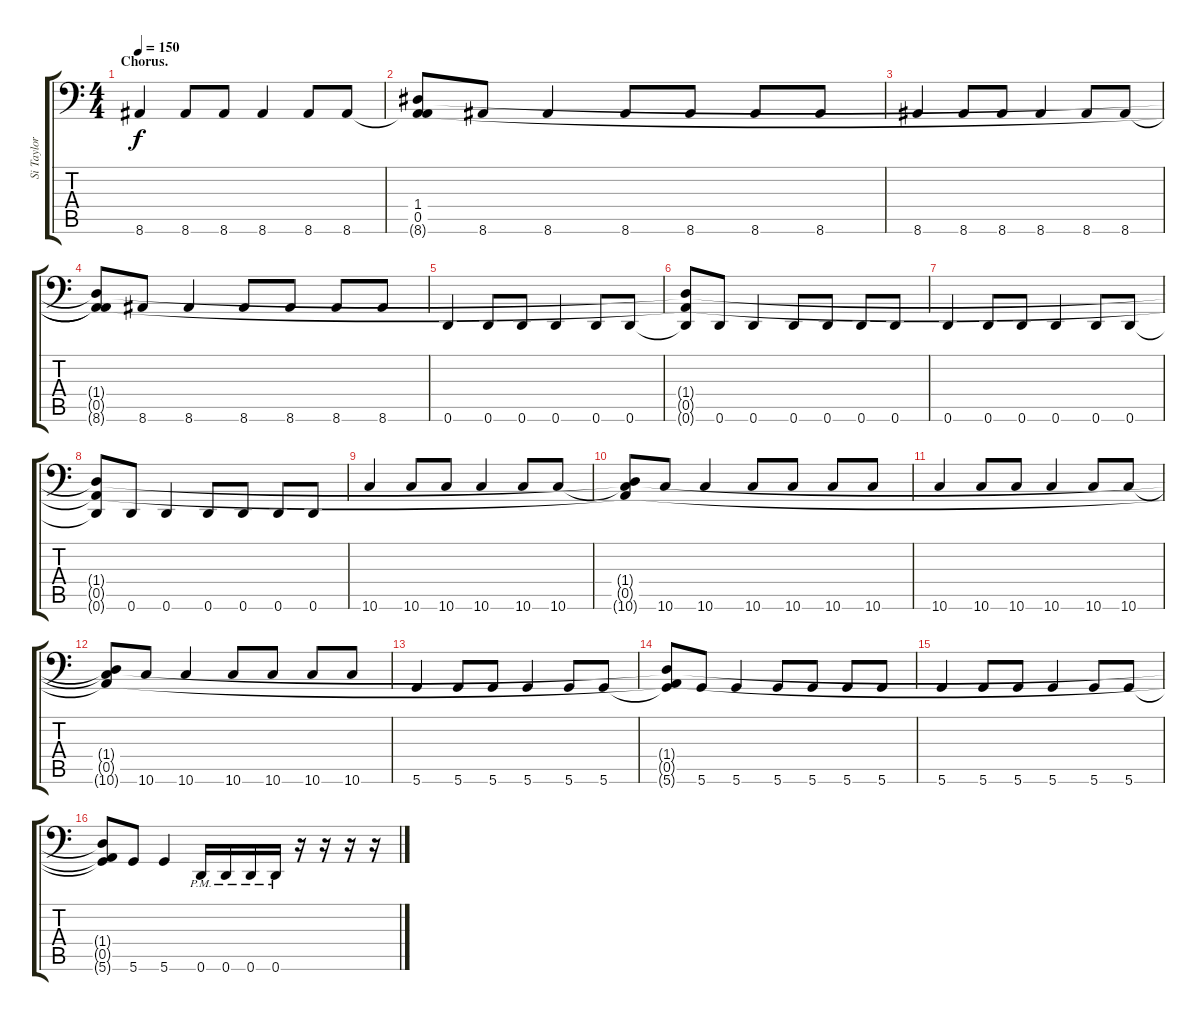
\track ("Si Taylor (Bass)" "Si Taylor ") {instrument electricbasspick}
\staff {score tabs}
\tuning (E4 B3 G2 D2 A1 D1) {hide}
\ts (4 4)
\section ("" "Chorus.")
\tempo 150
\clef f4
\ks c
8.6.4{dy f} 8.6.8 8.6.8 8.6.4 8.6.8 8.6.8 |
(1.4 0.5 8.6{t}).8 8.6.8 8.6.4 8.6.8 8.6.8 8.6.8 8.6.8 |
8.6.4 8.6.8 8.6.8 8.6.4 8.6.8 8.6.8 |
(1.4{t} 0.5{t} 8.6{t}).8 8.6.8 8.6.4 8.6.8 8.6.8 8.6.8 8.6.8 |
0.6.4 0.6.8 0.6.8 0.6.4 0.6.8 0.6.8 |
(1.4{t} 0.5{t} 0.6{t}).8 0.6.8 0.6.4 0.6.8 0.6.8 0.6.8 0.6.8 |
0.6.4 0.6.8 0.6.8 0.6.4 0.6.8 0.6.8 |
(1.4{t} 0.5{t} 0.6{t}).8 0.6.8 0.6.4 0.6.8 0.6.8 0.6.8 0.6.8 |
10.6.4 10.6.8 10.6.8 10.6.4 10.6.8 10.6.8 |
(1.4{t} 0.5{t} 10.6{t}).8 10.6.8 10.6.4 10.6.8 10.6.8 10.6.8 10.6.8 |
10.6.4 10.6.8 10.6.8 10.6.4 10.6.8 10.6.8 |
(1.4{t} 0.5{t} 10.6{t}).8 10.6.8 10.6.4 10.6.8 10.6.8 10.6.8 10.6.8 |
5.6.4 5.6.8 5.6.8 5.6.4 5.6.8 5.6.8 |
(1.4{t} 0.5{t} 5.6{t}).8 5.6.8 5.6.4 5.6.8 5.6.8 5.6.8 5.6.8 |
5.6.4 5.6.8 5.6.8 5.6.4 5.6.8 5.6.8 |
(1.4{t} 0.5{t} 5.6{t}).8 5.6.8 5.6.4 0.6{pm}.16 0.6{pm}.16 0.6{pm}.16 0.6{pm}.16 r.16 r.16 r.16 r.16
